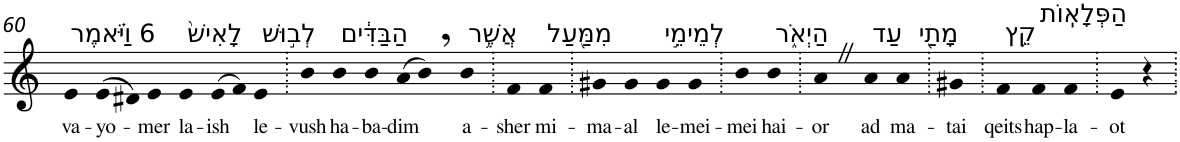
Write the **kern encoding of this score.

**kern	**text
*part1	*part1
*staff1	*staff1
*I"Piano	*
*I'Pno	*
!!LO:PB:g=z
*clefG2	*
*k[]	*
=60	=60
!LO:TX:a:t=6 וַיֹּ֗אמֶר	!
!	!LO:LY:b
4e	va-
!	!LO:LY:b
(>8e	-yo-
8d#X)	.
!	!LO:LY:b
4e	-mer
!LO:TX:a:t=לָאִישׁ֙	!
!	!LO:LY:b
4e	la-
!	!LO:LY:b
(>8e	-ish
8f)	.
!LO:TX:a:t=לְב֣וּשׁ	!
!	!LO:LY:b
4e	le-
=61.	=61.
!	!LO:LY:b
4b	-vush
!LO:TX:a:t=הַבַּדִּ֔ים	!
!	!LO:LY:b
4b	ha-
!	!LO:LY:b
4b	-ba-
!	!LO:LY:b
(>8a	-dim
8b,)	.
!LO:TX:a:t=אֲשֶׁ֥ר	!
!	!LO:LY:b
4b	a-
=62.	=62.
!	!LO:LY:b
4f	-sher
!LO:TX:a:t=מִמַּ֖עַל	!
!	!LO:LY:b
4f	mi-
=63.	=63.
!	!LO:LY:b
4g#X	-ma-
!	!LO:LY:b
4g#	-al
!LO:TX:a:t=לְמֵימֵ֣י	!
!	!LO:LY:b
4g#	le-
!	!LO:LY:b
4g#	-mei-
=64.	=64.
!	!LO:LY:b
4b	-mei
!LO:TX:a:t=הַיְאֹ֑ר	!
!	!LO:LY:b
4b	hai-
=65.	=65.
!	!LO:LY:b
4aZ	-or
!LO:TX:a:t=עַד	!
!	!LO:LY:b
4a	ad
!LO:TX:a:t=מָתַ֖י	!
!	!LO:LY:b
4a	ma-
=66.	=66.
!	!LO:LY:b
4g#X	-tai
=67.	=67.
!LO:TX:a:t=קֵ֥ץ	!
!	!LO:LY:b
4f	qeits
!LO:TX:a:t=הַפְּלָאֽוֹת	!
!	!LO:LY:b
4f	hap-
!	!LO:LY:b
4f	-la-
=68.	=68.
!	!LO:LY:b
4e	-ot
4r	.
=.	=.
*-	*-
